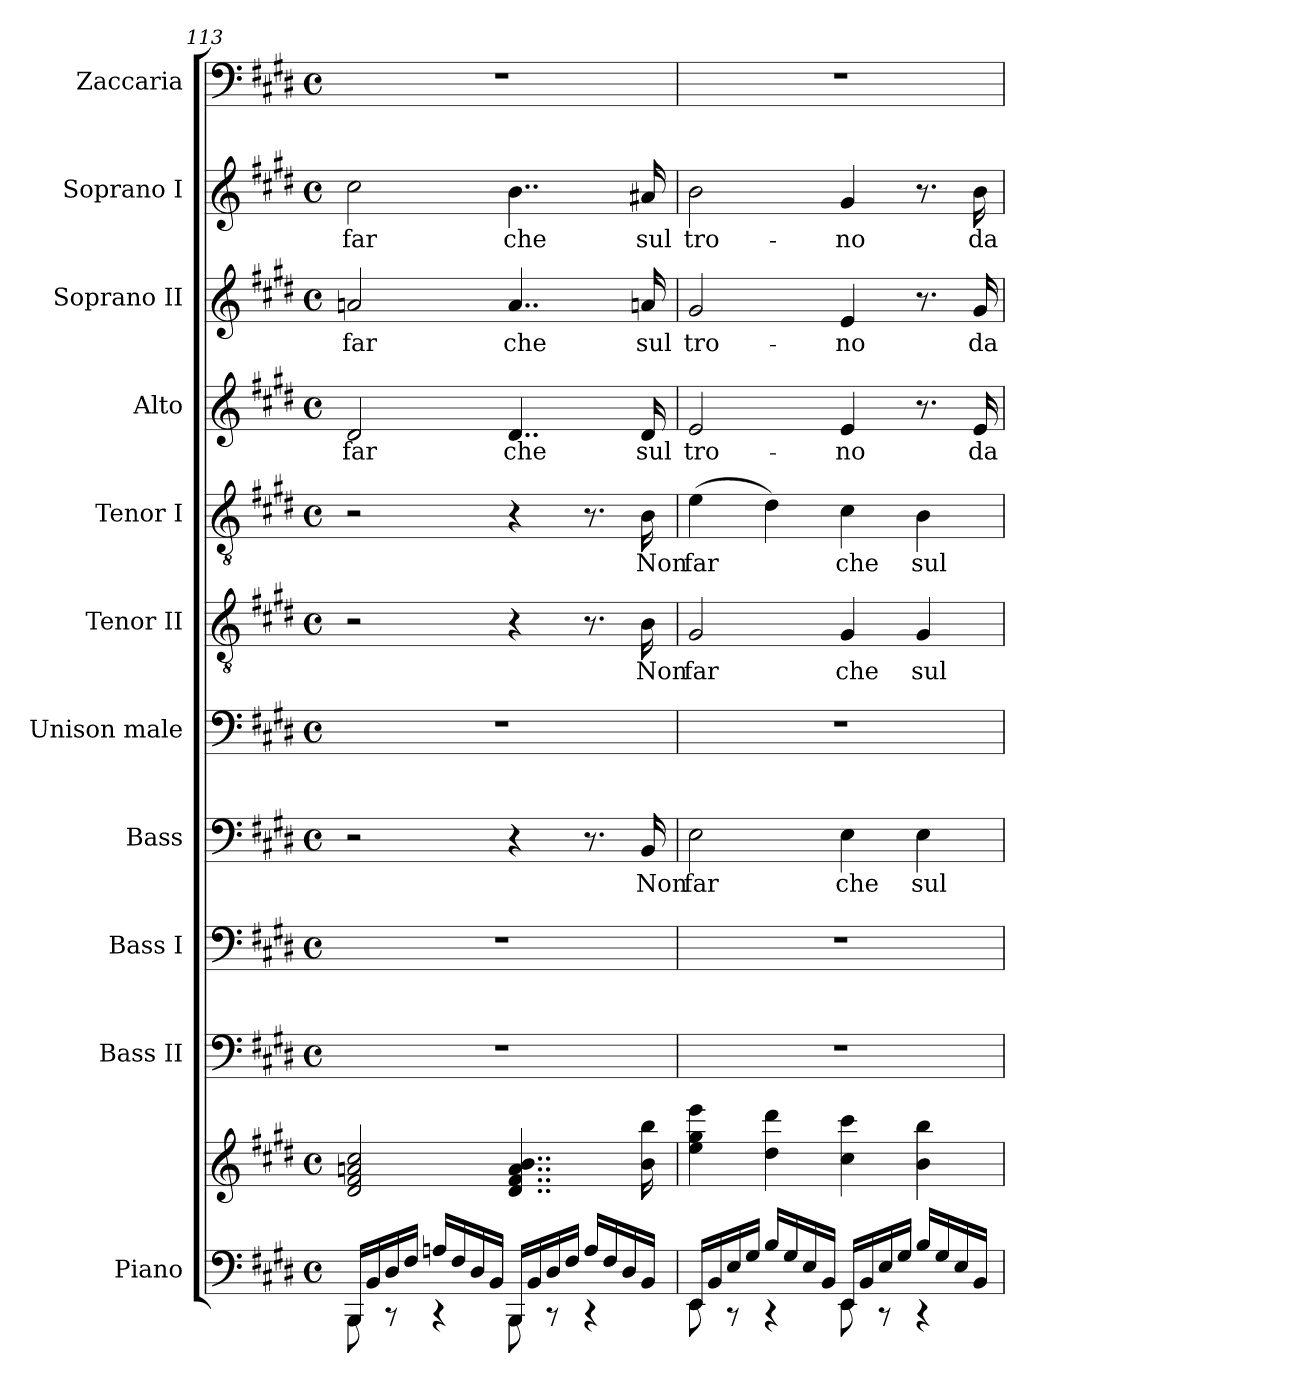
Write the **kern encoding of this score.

**kern	**kern	**kern	**kern	**kern	**text	**kern	**kern	**text	**kern	**text	**kern	**text	**kern	**text	**kern	**text	**kern
*part11	*part11	*part10	*part9	*part8	*part8	*part7	*part6	*part6	*part5	*part5	*part4	*part4	*part3	*part3	*part2	*part2	*part1
*staff12	*staff11	*staff10	*staff9	*staff8	*staff8	*staff7	*staff6	*staff6	*staff5	*staff5	*staff4	*staff4	*staff3	*staff3	*staff2	*staff2	*staff1
*I"Piano	*	*I"Bass II	*I"Bass I	*I"Bass	*	*I"Unison male	*I"Tenor II	*	*I"Tenor I	*	*I"Alto	*	*I"Soprano II	*	*I"Soprano I	*	*I"Zaccaria
*I'Pno.	*	*I'B.II	*I'B.I	*I'B.	*	*I'Uni.m	*I'T.II	*	*I'T.I	*	*I'A.	*	*I'S.II	*	*I'S.I	*	*I'Zac.
*clefF4	*clefG2	*clefF4	*clefF4	*clefF4	*	*clefF4	*clefGv2	*	*clefGv2	*	*clefG2	*	*clefG2	*	*clefG2	*	*clefF4
*k[f#c#g#d#]	*k[f#c#g#d#]	*k[f#c#g#d#]	*k[f#c#g#d#]	*k[f#c#g#d#]	*	*k[f#c#g#d#]	*k[f#c#g#d#]	*	*k[f#c#g#d#]	*	*k[f#c#g#d#]	*	*k[f#c#g#d#]	*	*k[f#c#g#d#]	*	*k[f#c#g#d#]
*M4/4	*M4/4	*M4/4	*M4/4	*M4/4	*	*M4/4	*M4/4	*	*M4/4	*	*M4/4	*	*M4/4	*	*M4/4	*	*M4/4
*met(c)	*met(c)	*met(c)	*met(c)	*met(c)	*	*met(c)	*met(c)	*	*met(c)	*	*met(c)	*	*met(c)	*	*met(c)	*	*met(c)
=113	=113	=113	=113	=113	=113	=113	=113	=113	=113	=113	=113	=113	=113	=113	=113	=113	=113
*^	*	*	*	*	*	*	*	*	*	*	*	*	*	*	*	*	*
!	!	!	!	!	!	!	!	!	!	!	!	!	!LO:LY:b	!	!LO:LY:b	!	!LO:LY:b	!
16BBB/LL	8BBB\	2d#/ 2f#/ 2an/ 2cc#/	1r	1r	2r	.	1r	2r	.	2r	.	2d#/	far	2an/	far	2cc#\	far	1r
16BB/	.	.	.	.	.	.	.	.	.	.	.	.	.	.	.	.	.	.
16D#/	8r	.	.	.	.	.	.	.	.	.	.	.	.	.	.	.	.	.
16F#/JJ	.	.	.	.	.	.	.	.	.	.	.	.	.	.	.	.	.	.
16An/LL	4r	.	.	.	.	.	.	.	.	.	.	.	.	.	.	.	.	.
16F#/	.	.	.	.	.	.	.	.	.	.	.	.	.	.	.	.	.	.
16D#/	.	.	.	.	.	.	.	.	.	.	.	.	.	.	.	.	.	.
16BB/JJ	.	.	.	.	.	.	.	.	.	.	.	.	.	.	.	.	.	.
!	!	!	!	!	!	!	!	!	!	!	!	!	!LO:LY:b	!	!LO:LY:b	!	!LO:LY:b	!
16BBB/LL	8BBB\	4..d#/ 4..f#/ 4..a/ 4..b/	.	.	4r	.	.	4r	.	4r	.	4..d#/	che	4..a/	che	4..b\	che	.
16BB/	.	.	.	.	.	.	.	.	.	.	.	.	.	.	.	.	.	.
16D#/	8r	.	.	.	.	.	.	.	.	.	.	.	.	.	.	.	.	.
16F#/JJ	.	.	.	.	.	.	.	.	.	.	.	.	.	.	.	.	.	.
16A/LL	4r	.	.	.	8.r	.	.	8.r	.	8.r	.	.	.	.	.	.	.	.
16F#/	.	.	.	.	.	.	.	.	.	.	.	.	.	.	.	.	.	.
16D#/	.	.	.	.	.	.	.	.	.	.	.	.	.	.	.	.	.	.
!	!	!	!	!	!	!LO:LY:b	!	!	!LO:LY:b	!	!LO:LY:b	!	!LO:LY:b	!	!LO:LY:b	!	!LO:LY:b	!
16BB/JJ	.	16b\ 16bb\	.	.	16BB/	Non	.	16B\	Non	16B\	Non	16d#/	sul	16an/	sul	16a#X/	sul	.
!!LO:PB:g=z
=114	=114	=114	=114	=114	=114	=114	=114	=114	=114	=114	=114	=114	=114	=114	=114	=114	=114	=114
!	!	!	!	!	!	!LO:LY:b	!	!	!LO:LY:b	!	!LO:LY:b	!	!LO:LY:b	!	!LO:LY:b	!	!LO:LY:b	!
16EE/LL	8EE\	4ee\ 4gg#\ 4eee\	1r	1r	2E\	far	1r	2G#/	far	(>4e\	far	2e/	tro-	2g#/	tro-	2b\	tro-	1r
16BB/	.	.	.	.	.	.	.	.	.	.	.	.	.	.	.	.	.	.
16E/	8r	.	.	.	.	.	.	.	.	.	.	.	.	.	.	.	.	.
16G#/JJ	.	.	.	.	.	.	.	.	.	.	.	.	.	.	.	.	.	.
16B/LL	4r	4dd#\ 4ddd#\	.	.	.	.	.	.	.	4d#\)	.	.	.	.	.	.	.	.
16G#/	.	.	.	.	.	.	.	.	.	.	.	.	.	.	.	.	.	.
16E/	.	.	.	.	.	.	.	.	.	.	.	.	.	.	.	.	.	.
16BB/JJ	.	.	.	.	.	.	.	.	.	.	.	.	.	.	.	.	.	.
!	!	!	!	!	!	!LO:LY:b	!	!	!LO:LY:b	!	!LO:LY:b	!	!LO:LY:b	!	!LO:LY:b	!	!LO:LY:b	!
16EE/LL	8EE\	4cc#\ 4ccc#\	.	.	4E\	che	.	4G#/	che	4c#\	che	4e/	-no	4e/	-no	4g#/	-no	.
16BB/	.	.	.	.	.	.	.	.	.	.	.	.	.	.	.	.	.	.
16E/	8r	.	.	.	.	.	.	.	.	.	.	.	.	.	.	.	.	.
16G#/JJ	.	.	.	.	.	.	.	.	.	.	.	.	.	.	.	.	.	.
!	!	!	!	!	!	!LO:LY:b	!	!	!LO:LY:b	!	!LO:LY:b	!	!	!	!	!	!	!
16B/LL	4r	4b\ 4bb\	.	.	4E\	sul	.	4G#/	sul	4B\	sul	8.r	.	8.r	.	8.r	.	.
16G#/	.	.	.	.	.	.	.	.	.	.	.	.	.	.	.	.	.	.
16E/	.	.	.	.	.	.	.	.	.	.	.	.	.	.	.	.	.	.
!	!	!	!	!	!	!	!	!	!	!	!	!	!LO:LY:b	!	!LO:LY:b	!	!LO:LY:b	!
16BB/JJ	.	.	.	.	.	.	.	.	.	.	.	16e/	da-	16g#/	da-	16b\	da-	.
*v	*v	*	*	*	*	*	*	*	*	*	*	*	*	*	*	*	*	*
=	=	=	=	=	=	=	=	=	=	=	=	=	=	=	=	=	=
*-	*-	*-	*-	*-	*-	*-	*-	*-	*-	*-	*-	*-	*-	*-	*-	*-	*-
